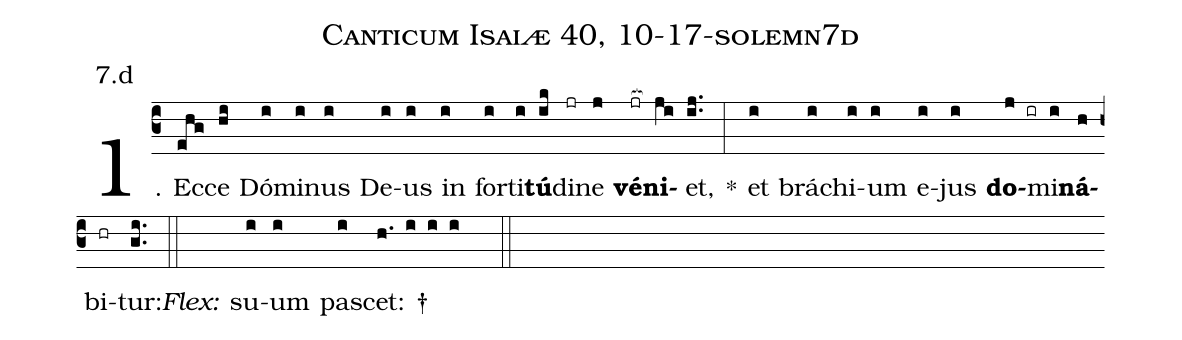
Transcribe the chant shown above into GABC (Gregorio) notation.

name: Canticum Isaiæ 40, 10-17-solemn7d;
annotation: 7.d;
%%
(c3)1. Ec(ehg)ce(hi) Dó(i)mi(i)nus(i) De(i)us(i) in(i) for(i)ti(i)<b>tú</b>(ik)di(jr)ne(j) <b>vé</b>(jr[ocb:1{])<b>ni</b>(ji[ocb:0}])et,(ij..) *(:) et(i) brá(i)chi(i)um(i) e(i)jus(i) <b>do</b>(j ir)mi(i)<b>ná</b>(h)bi(hr)tur:(gi..) (::)
<i>Flex:</i>()  su(i)um(i) pa(i)scet: †(h. i i i  ::)
